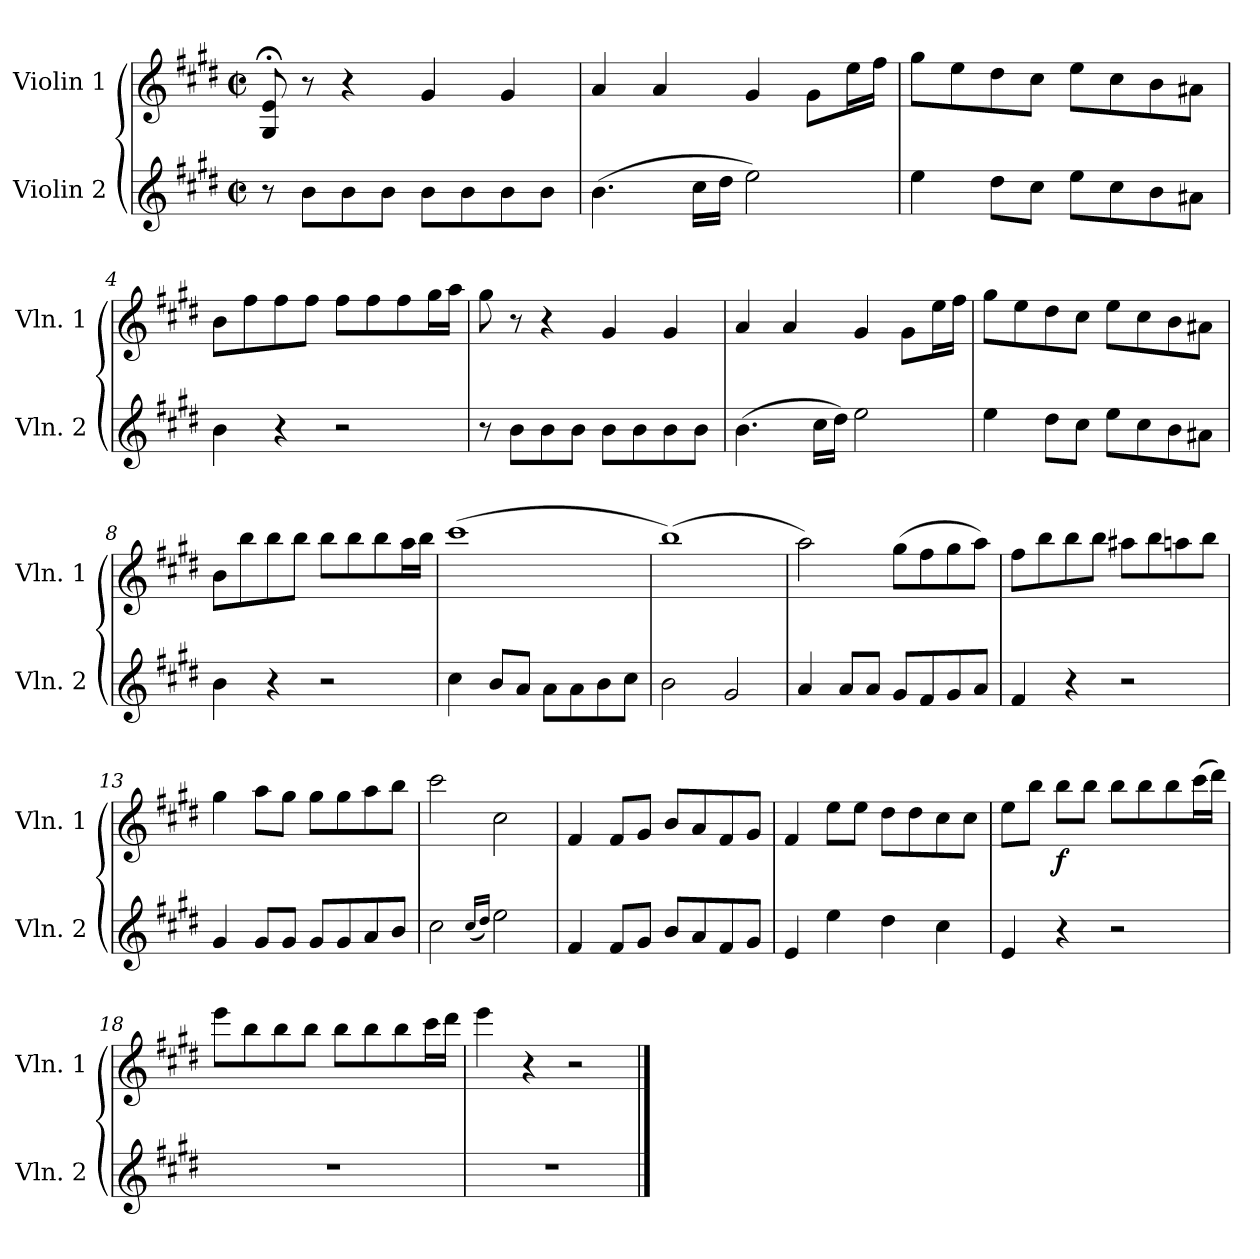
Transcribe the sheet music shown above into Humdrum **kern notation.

**kern	**kern	**dynam
*part2	*part1	*part1
*staff2	*staff1	*staff1
*I"Violin 2	*I"Violin 1	*
*I'Vln. 2	*I'Vln. 1	*
*clefG2	*clefG2	*
*k[f#c#g#d#]	*k[f#c#g#d#]	*
*M2/2	*M2/2	*
*met(c|)	*met(c|)	*
=1	=1	=1
8r	8G#;</ 8e;</	.
8b\L	8r	.
8b\	4r	.
8b\J	.	.
8b\L	4g#/	.
8b\	.	.
8b\	4g#/	.
8b\J	.	.
=2	=2	=2
(>4.b\	4a/	.
.	4a/	.
16cc#\LL	.	.
16dd#\JJ	.	.
2ee\)	4g#/	.
.	8g#\L	.
.	16ee\L	.
.	16ff#\JJ	.
=3	=3	=3
4ee\	8gg#\L	.
.	8ee\	.
8dd#\L	8dd#\	.
8cc#\J	8cc#\J	.
8ee\L	8ee\L	.
8cc#\	8cc#\	.
8b\	8b\	.
8a#X\J	8a#X\J	.
!!LO:LB:g=z
=4	=4	=4
4b\	8b\L	.
.	8ff#\	.
4r	8ff#\	.
.	8ff#\J	.
2r	8ff#\L	.
.	8ff#\	.
.	8ff#\	.
.	16gg#\L	.
.	16aa\JJ	.
=5	=5	=5
8r	8gg#\	.
8b\L	8r	.
8b\	4r	.
8b\J	.	.
8b\L	4g#/	.
8b\	.	.
8b\	4g#/	.
8b\J	.	.
=6	=6	=6
(>4.b\	4a/	.
.	4a/	.
16cc#\LL	.	.
16dd#\JJ)	.	.
2ee\	4g#/	.
.	8g#\L	.
.	16ee\L	.
.	16ff#\JJ	.
!!LO:LB:g=z
=7	=7	=7
4ee\	8gg#\L	.
.	8ee\	.
8dd#\L	8dd#\	.
8cc#\J	8cc#\J	.
8ee\L	8ee\L	.
8cc#\	8cc#\	.
8b\	8b\	.
8a#X\J	8a#X\J	.
=8	=8	=8
4b\	8b\L	.
.	8bb\	.
4r	8bb\	.
.	8bb\J	.
2r	8bb\L	.
.	8bb\	.
.	8bb\	.
.	16aa\L	.
.	16bb\JJ	.
=9	=9	=9
4cc#\	(>1ccc#	.
8b/L	.	.
8a/J	.	.
8a\L	.	.
8a\	.	.
8b\	.	.
8cc#\J	.	.
=10	=10	=10
2b\	(>1bb)	.
2g#/	.	.
!!LO:LB:g=z
=11	=11	=11
4a/	2aa\)	.
8a/L	.	.
8a/J	.	.
8g#/L	(>8gg#\L	.
8f#/	8ff#\	.
8g#/	8gg#\	.
8a/J	8aa\J)	.
=12	=12	=12
4f#/	8ff#\L	.
.	8bb\	.
4r	8bb\	.
.	8bb\J	.
2r	8aa#X\L	.
.	8bb\	.
.	8aan\	.
.	8bb\J	.
=13	=13	=13
4g#/	4gg#\	.
8g#/L	8aa\L	.
8g#/J	8gg#\J	.
8g#/L	8gg#\L	.
8g#/	8gg#\	.
8a/	8aa\	.
8b/J	8bb\J	.
=14	=14	=14
2cc#\	2ccc#\	.
(<16qqcc#/LL	.	.
16qqdd#/JJ)	.	.
2ee\	2cc#\	.
!!LO:LB:g=z
=15	=15	=15
4f#/	4f#/	.
8f#/L	8f#/L	.
8g#/J	8g#/J	.
8b/L	8b/L	.
8a/	8a/	.
8f#/	8f#/	.
8g#/J	8g#/J	.
=16	=16	=16
4e/	4f#/	.
4ee\	8ee\L	.
.	8ee\J	.
4dd#\	8dd#\L	.
.	8dd#\	.
4cc#\	8cc#\	.
.	8cc#\J	.
=17	=17	=17
4e/	8ee\L	.
.	8bb\J	.
!	!	!LO:DY:b
4r	8bb\L	f
.	8bb\J	.
2r	8bb\L	.
.	8bb\	.
.	8bb\	.
.	(>16ccc#\L	.
.	16ddd#\JJ)	.
!!LO:PB:g=z
=18	=18	=18
1r	8eee\L	.
.	8bb\	.
.	8bb\	.
.	8bb\J	.
.	8bb\L	.
.	8bb\	.
.	8bb\	.
.	16ccc#\L	.
.	16ddd#\JJ	.
=19	=19	=19
1r	4eee\	.
.	4r	.
.	2r	.
==	==	==
*-	*-	*-
